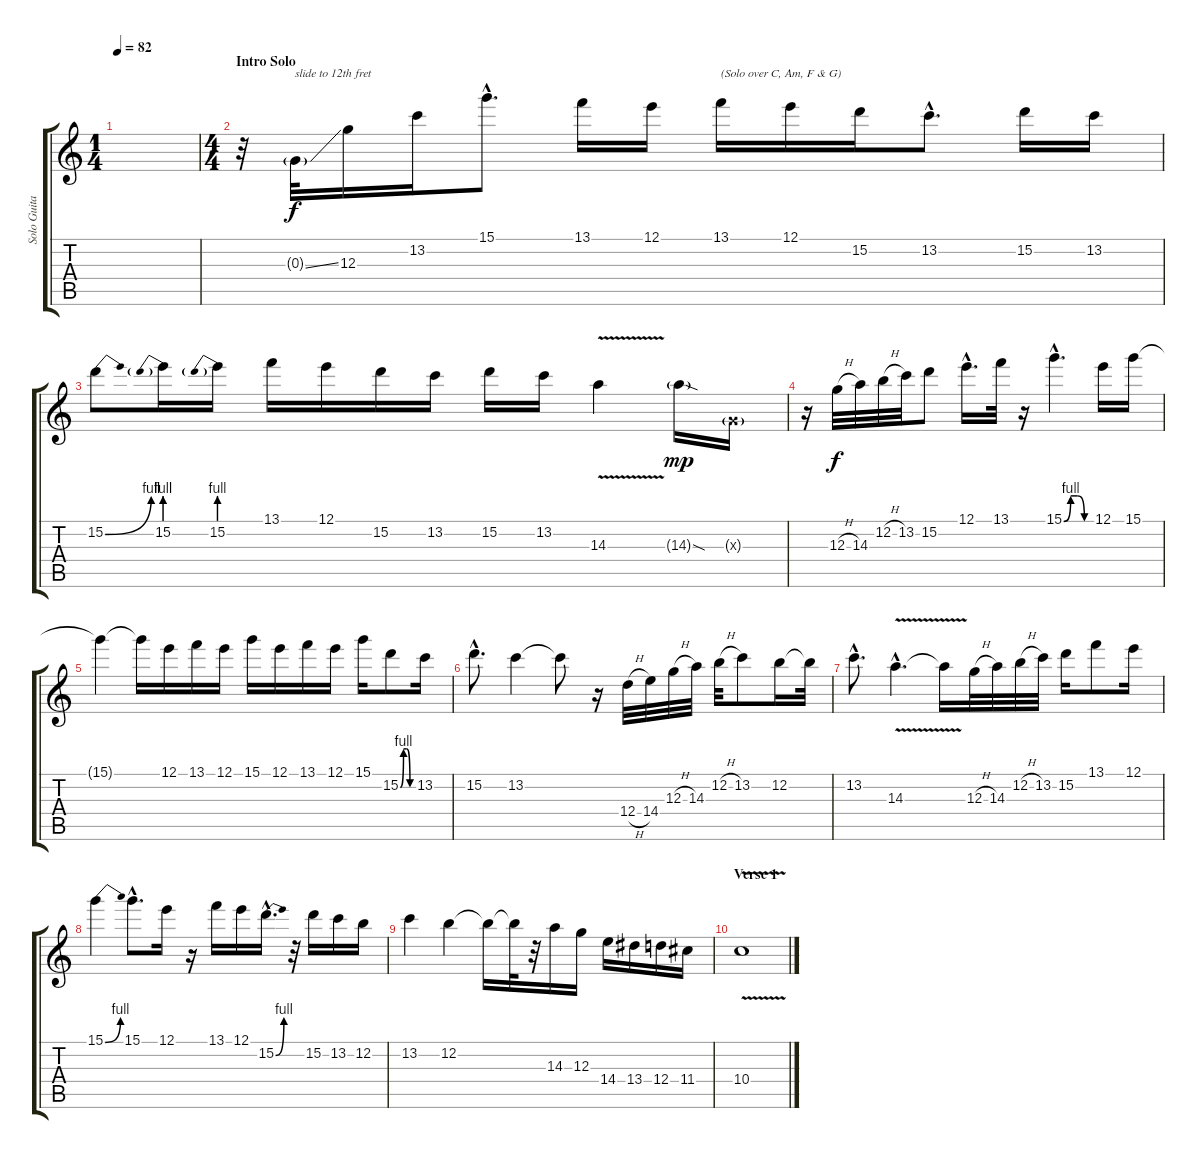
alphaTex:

\track ("Solo Guitar" "Solo Guita") {instrument distortionguitar}
\staff {score tabs}
\tuning (E4 B3 G3 D3 A2 E2) {hide}
\ts (1 4)
\tempo 82
\clef g2
\ks c
|
\ts (4 4)
\section ("" "Intro Solo")
r.32 0.3{ss g}.32{txt "slide to 12th fret" volume 12} 12.3.16{dy f volume 16} 13.2.16 15.1{hac}.8{d} 13.1.16 12.1.16 13.1.16{txt "(Solo over C, Am, F & G)"} 12.1.16 15.2.16 13.2{hac}.8{d} 15.2.16 13.2.16 |
15.2{be (bend 0 0 60 4)}.8 15.2{be (prebend 0 4 60 4)}.16 15.2{be (prebend 0 4 60 4)}.16 13.1.16 12.1.16 15.2.16 13.2.16 15.2.16 13.2.16 14.3{v}.4 14.3{sod g}.16{dy mp} 0.3{g x}.16 |
r.16 12.3{h}.32{dy f} 14.3.32 12.2{h}.32 13.2.32 15.2.8 12.1{hac}.16{d} 13.1.32 r.16 15.1{be (custom 0 0 15 4 30 4 45 0 60 0) hac}.4{d} 12.1.16 15.1.16 |
15.1{t}.4 15.1{t}.16 12.1.16 13.1.16 12.1.16 15.1.16 12.1.16 13.1.16 12.1.16 15.1.16 15.2{be (custom 0 0 15 4 30 4 45 0 60 0)}.8 13.2.16 |
15.2{hac}.8{d} 13.2.4 13.2{t}.8 r.16 12.4{h}.32 14.4.32 12.3{h}.32 14.3.32 12.2{h}.32 13.2.8 12.2.16 12.2{t}.32 |
13.2{hac}.8{d} 14.3{v hac}.4{d} 14.3{t}.16 12.3{h}.32 14.3.32 12.2{h}.32 13.2.32 15.2.16 13.1.8 12.1.16 |
15.1{be (bend 0 0 60 4)}.4 15.1{hac}.8{d} 12.1.16 r.16 13.1.16 12.1.16 15.2{be (bend 0 0 60 4) hac}.16{d} r.32 15.2.16 13.2.16 12.2.16 |
13.2.4 12.2.4 12.2{t}.16 12.2{t}.32 r.32 14.3.16 12.3.16 14.4.16 13.4.16 12.4.16 11.4.16 |
\section ("" "Verse 1")
10.4{v}.1{volume 8}
